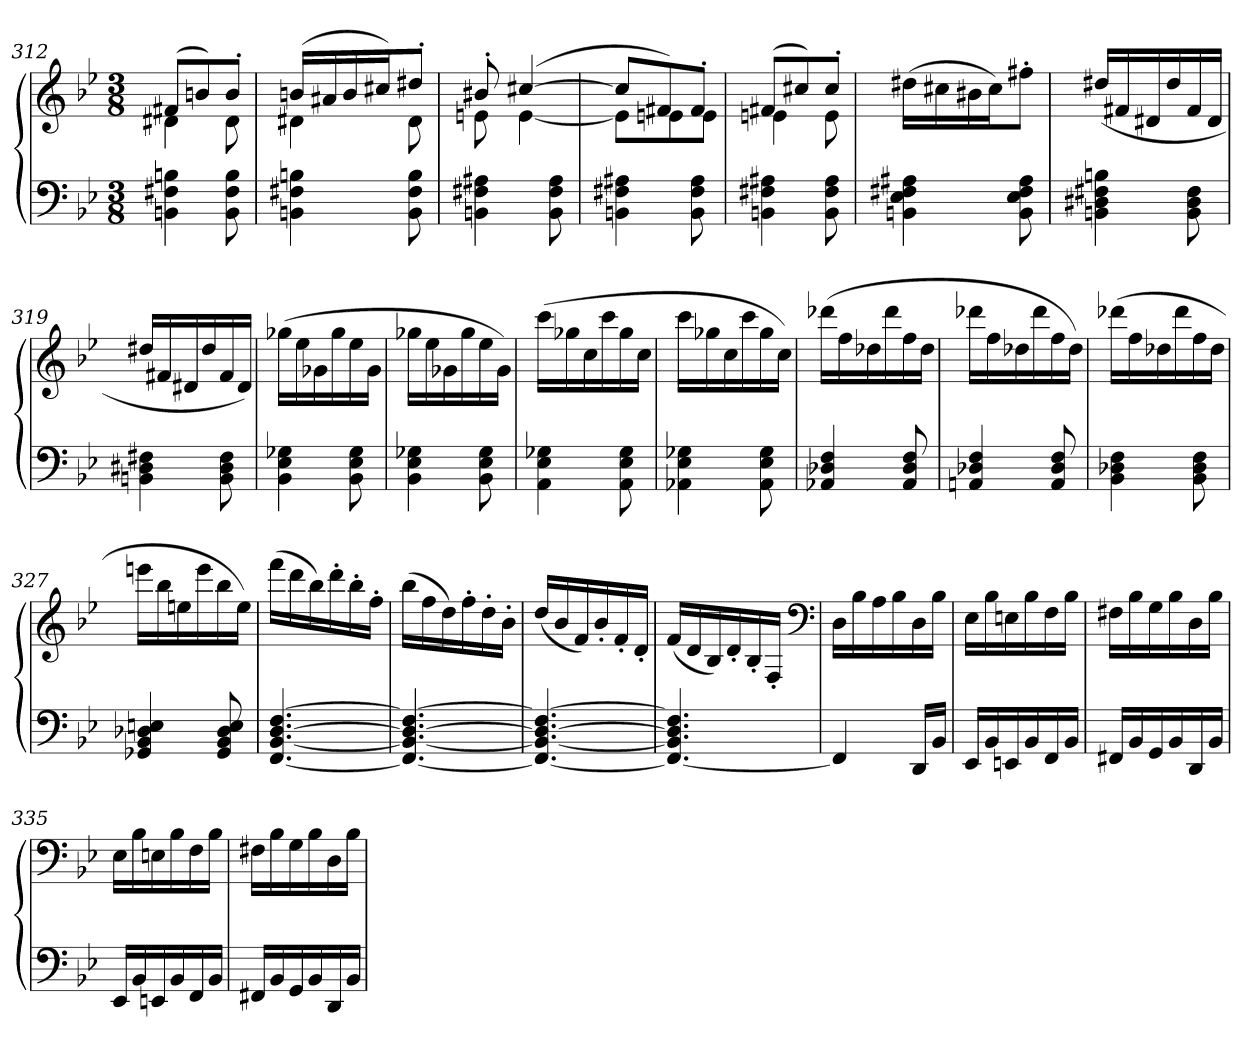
**kern	**kern
*part1	*part1
*staff2	*staff1
*clefF4	*clefG2
*k[b-e-]	*k[b-e-]
*M3/8	*M3/8
=312	=312
*	*^
4BBn 4F#X 4Bn	(8f#XL	4d#X
.	8bn)	.
8BB 8F# 8B	8b'J	8d#
=313	=313	=313
4BBn 4F#X 4Bn	(16bnLL	4d#X
.	16a#X	.
.	16b	.
.	16cc#XJ)	.
8BB 8F# 8B	8dd#X'J	8d#
=314	=314	=314
4BBn 4F#X 4A#X	8b#X'	8en
.	([4cc#X	[4e
8BB 8F# 8A#	.	.
=315	=315	=315
4BBn 4F#X 4A#X	8cc#L]	8eL]
.	8f#X)	8en
8BB 8F# 8A#	8f#'J	8eJ
=316	=316	=316
4BBn 4F#X 4A#X	(8f#XL	4en
.	8cc#X)	.
8BB 8F# 8A#	8cc#'J	8e
*	*v	*v
=317	=317
4BBn 4E- 4F#X 4A#X	(16dd#XLL
.	16cc#X
.	16b#X
.	16cc#J)
8BB 8E- 8F# 8A#	8ff#X'J
=318	=318
4BBn 4D#X 4F#X 4Bn	(16dd#XLL
.	16f#X
.	16d#X
.	16dd#
8BB 8D# 8F#	16f#
.	16d#JJ
=319	=319
4BBn 4D#X 4F#X	16dd#XLL
.	16f#X
.	16d#X
.	16dd#
8BB 8D# 8F#	16f#
.	16d#JJ)
=320	=320
4BB- 4E- 4G-X	(16gg-XLL
.	16ee-
.	16g-X
.	16gg-
8BB- 8E- 8G-	16ee-
.	16g-JJ
=321	=321
4BB- 4E- 4G-X	16gg-XLL
.	16ee-
.	16g-X
.	16gg-
8BB- 8E- 8G-	16ee-
.	16g-JJ)
=322	=322
4AA 4E- 4G-X	(16cccLL
.	16gg-X
.	16cc
.	16ccc
8AA 8E- 8G-	16gg-
.	16ccJJ
=323	=323
4AA-X 4E- 4G-X	16cccLL
.	16gg-X
.	16cc
.	16ccc
8AA- 8E- 8G-	16gg-
.	16ccJJ)
=324	=324
4AA-X 4D-X 4F	(16ddd-XLL
.	16ff
.	16dd-X
.	16ddd-
8AA- 8D- 8F	16ff
.	16dd-JJ
=325	=325
4AAn 4D-X 4F	16ddd-XLL
.	16ff
.	16dd-X
.	16ddd-
8AA 8D- 8F	16ff
.	16dd-JJ)
=326	=326
4BB- 4D-X 4F	(16ddd-XLL
.	16ff
.	16dd-X
.	16ddd-
8BB- 8D- 8F	16ff
.	16dd-JJ
=327	=327
4GG-X 4BB- 4D-X 4En	16eeenLL
.	16bb-
.	16een
.	16eee
8GG- 8BB- 8D- 8E	16bb-
.	16eeJJ)
=328	=328
[4.FF [4.BB- [4.D [4.F	(16fffLL
.	16ddd
.	16bb-)
.	16ddd'
.	16bb-'
.	16ff'JJ
=329	=329
4.FF_ 4.BB-_ 4.D_ 4.F_	(16bb-LL
.	16ff
.	16dd)
.	16ff'
.	16dd'
.	16b-'JJ
=330	=330
4.FF_ 4.BB-_ 4.D_ 4.F_	(16ddLL
.	16b-
.	16f)
.	16b-'
.	16f'
.	16d'JJ
=331	=331
4.FF_ 4.BB-] 4.D] 4.F]	(16fLL
.	16d
.	16B-)
.	16d'
.	16B-'
.	16F'JJ
*	*clefF4
=332	=332
4FF]	16DLL
.	16B-
.	16A
.	16B-
16DDLL	16D
16BB-JJ	16B-JJ
=333	=333
16EE-LL	16E-LL
16BB-	16B-
16EEn	16En
16BB-	16B-
16FF	16F
16BB-JJ	16B-JJ
=334	=334
16FF#XLL	16F#XLL
16BB-	16B-
16GG	16G
16BB-	16B-
16DD	16D
16BB-JJ	16B-JJ
=335	=335
16EE-LL	16E-LL
16BB-	16B-
16EEn	16En
16BB-	16B-
16FF	16F
16BB-JJ	16B-JJ
=336	=336
16FF#XLL	16F#XLL
16BB-	16B-
16GG	16G
16BB-	16B-
16DD	16D
16BB-JJ	16B-JJ
=	=
*-	*-
